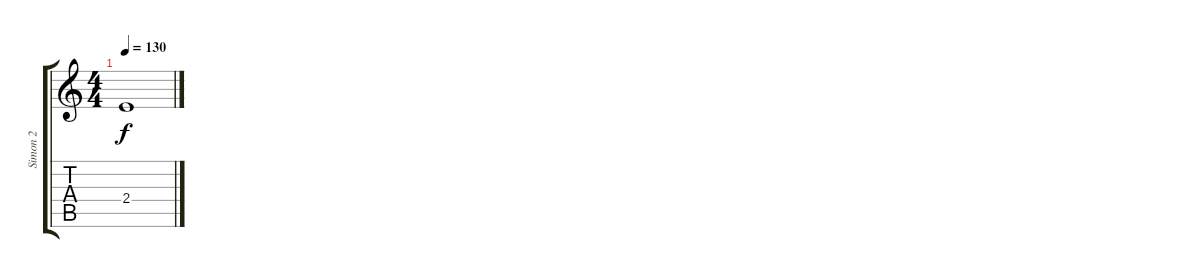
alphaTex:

\track ("Simon 2" "Simon 2") {instrument distortionguitar}
\staff {score tabs}
\tuning (E4 B3 G3 D3 A2 E2) {hide}
\ts (4 4)
\tempo 130
\clef g2
\ks c
2.4.1{dy f}
